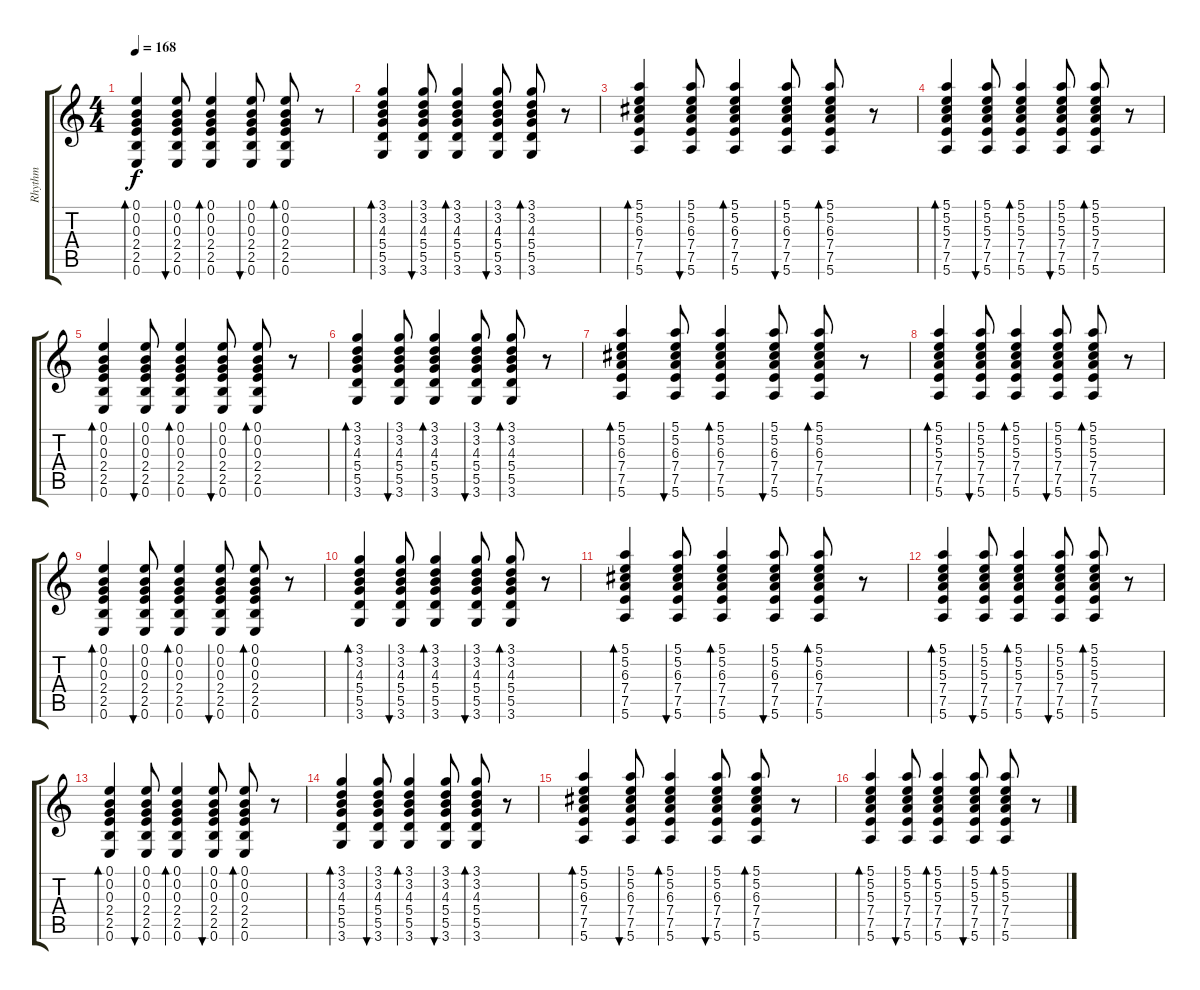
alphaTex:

\track ("Rhythm" "Rhythm") {instrument electricguitarclean}
\staff {score tabs}
\tuning (E4 B3 G3 D3 A2 E2) {hide}
\ts (4 4)
\tempo 168
\clef g2
\ks c
(0.1 0.2 0.3 2.4 2.5 0.6).4{bd 60 dy f volume 10 instrument electricguitarclean} (0.1 0.2 0.3 2.4 2.5 0.6).8{bu 60} (0.1 0.2 0.3 2.4 2.5 0.6).4{bd 60} (0.1 0.2 0.3 2.4 2.5 0.6).8{bu 60} (0.1 0.2 0.3 2.4 2.5 0.6).8{bd 60} r.8 |
(3.1 3.2 4.3 5.4 5.5 3.6).4{bd 60} (3.1 3.2 4.3 5.4 5.5 3.6).8{bu 60} (3.1 3.2 4.3 5.4 5.5 3.6).4{bd 60} (3.1 3.2 4.3 5.4 5.5 3.6).8{bu 60} (3.1 3.2 4.3 5.4 5.5 3.6).8{bd 60} r.8 |
(5.1 5.2 6.3 7.4 7.5 5.6).4{bd 60} (5.1 5.2 6.3 7.4 7.5 5.6).8{bu 60} (5.1 5.2 6.3 7.4 7.5 5.6).4{bd 60} (5.1 5.2 6.3 7.4 7.5 5.6).8{bu 60} (5.1 5.2 6.3 7.4 7.5 5.6).8{bd 60} r.8 |
(5.1 5.2 5.3 7.4 7.5 5.6).4{bd 60} (5.1 5.2 5.3 7.4 7.5 5.6).8{bu 60} (5.1 5.2 5.3 7.4 7.5 5.6).4{bd 60} (5.1 5.2 5.3 7.4 7.5 5.6).8{bu 60} (5.1 5.2 5.3 7.4 7.5 5.6).8{bd 60} r.8 |
(0.1 0.2 0.3 2.4 2.5 0.6).4{bd 60} (0.1 0.2 0.3 2.4 2.5 0.6).8{bu 60} (0.1 0.2 0.3 2.4 2.5 0.6).4{bd 60} (0.1 0.2 0.3 2.4 2.5 0.6).8{bu 60} (0.1 0.2 0.3 2.4 2.5 0.6).8{bd 60} r.8 |
(3.1 3.2 4.3 5.4 5.5 3.6).4{bd 60} (3.1 3.2 4.3 5.4 5.5 3.6).8{bu 60} (3.1 3.2 4.3 5.4 5.5 3.6).4{bd 60} (3.1 3.2 4.3 5.4 5.5 3.6).8{bu 60} (3.1 3.2 4.3 5.4 5.5 3.6).8{bd 60} r.8 |
(5.1 5.2 6.3 7.4 7.5 5.6).4{bd 60} (5.1 5.2 6.3 7.4 7.5 5.6).8{bu 60} (5.1 5.2 6.3 7.4 7.5 5.6).4{bd 60} (5.1 5.2 6.3 7.4 7.5 5.6).8{bu 60} (5.1 5.2 6.3 7.4 7.5 5.6).8{bd 60} r.8 |
(5.1 5.2 5.3 7.4 7.5 5.6).4{bd 60} (5.1 5.2 5.3 7.4 7.5 5.6).8{bu 60} (5.1 5.2 5.3 7.4 7.5 5.6).4{bd 60} (5.1 5.2 5.3 7.4 7.5 5.6).8{bu 60} (5.1 5.2 5.3 7.4 7.5 5.6).8{bd 60} r.8 |
(0.1 0.2 0.3 2.4 2.5 0.6).4{bd 60} (0.1 0.2 0.3 2.4 2.5 0.6).8{bu 60} (0.1 0.2 0.3 2.4 2.5 0.6).4{bd 60} (0.1 0.2 0.3 2.4 2.5 0.6).8{bu 60} (0.1 0.2 0.3 2.4 2.5 0.6).8{bd 60} r.8 |
(3.1 3.2 4.3 5.4 5.5 3.6).4{bd 60} (3.1 3.2 4.3 5.4 5.5 3.6).8{bu 60} (3.1 3.2 4.3 5.4 5.5 3.6).4{bd 60} (3.1 3.2 4.3 5.4 5.5 3.6).8{bu 60} (3.1 3.2 4.3 5.4 5.5 3.6).8{bd 60} r.8 |
(5.1 5.2 6.3 7.4 7.5 5.6).4{bd 60} (5.1 5.2 6.3 7.4 7.5 5.6).8{bu 60} (5.1 5.2 6.3 7.4 7.5 5.6).4{bd 60} (5.1 5.2 6.3 7.4 7.5 5.6).8{bu 60} (5.1 5.2 6.3 7.4 7.5 5.6).8{bd 60} r.8 |
(5.1 5.2 5.3 7.4 7.5 5.6).4{bd 60} (5.1 5.2 5.3 7.4 7.5 5.6).8{bu 60} (5.1 5.2 5.3 7.4 7.5 5.6).4{bd 60} (5.1 5.2 5.3 7.4 7.5 5.6).8{bu 60} (5.1 5.2 5.3 7.4 7.5 5.6).8{bd 60} r.8 |
(0.1 0.2 0.3 2.4 2.5 0.6).4{bd 60} (0.1 0.2 0.3 2.4 2.5 0.6).8{bu 60} (0.1 0.2 0.3 2.4 2.5 0.6).4{bd 60} (0.1 0.2 0.3 2.4 2.5 0.6).8{bu 60} (0.1 0.2 0.3 2.4 2.5 0.6).8{bd 60} r.8 |
(3.1 3.2 4.3 5.4 5.5 3.6).4{bd 60} (3.1 3.2 4.3 5.4 5.5 3.6).8{bu 60} (3.1 3.2 4.3 5.4 5.5 3.6).4{bd 60} (3.1 3.2 4.3 5.4 5.5 3.6).8{bu 60} (3.1 3.2 4.3 5.4 5.5 3.6).8{bd 60} r.8 |
(5.1 5.2 6.3 7.4 7.5 5.6).4{bd 60} (5.1 5.2 6.3 7.4 7.5 5.6).8{bu 60} (5.1 5.2 6.3 7.4 7.5 5.6).4{bd 60} (5.1 5.2 6.3 7.4 7.5 5.6).8{bu 60} (5.1 5.2 6.3 7.4 7.5 5.6).8{bd 60} r.8 |
(5.1 5.2 5.3 7.4 7.5 5.6).4{bd 60} (5.1 5.2 5.3 7.4 7.5 5.6).8{bu 60} (5.1 5.2 5.3 7.4 7.5 5.6).4{bd 60} (5.1 5.2 5.3 7.4 7.5 5.6).8{bu 60} (5.1 5.2 5.3 7.4 7.5 5.6).8{bd 60} r.8
